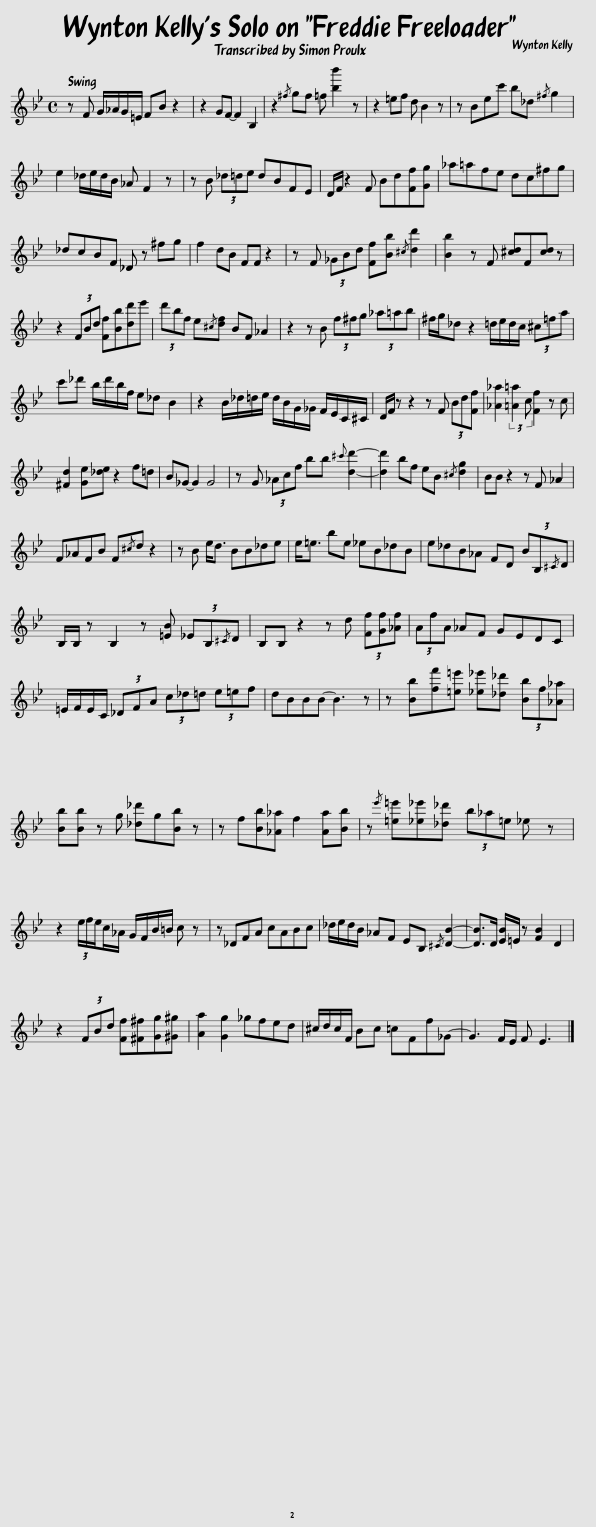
X:1
L:1/8
M:4/4
I:linebreak $
K:Bb
V:1 treble
V:1
 z F G/_A/G/=E/ FB z2 | z2 GF- F2 B,2 | z2{/^f} gf =f [bb']2 z | z2 =ef d B2 z | z Bec' b_d{/^f} g2 |$ %5
 e2 _d/e/d/B/ _A F2 z | z B (3_d=de dBFE | D/F/ z2 F Bd[Ff][Gg] | _a=afe dc^fg |$ _dcBF _D z ^fg | %10
 f2 dB FF z2 | z F (3_GBd [Ff][Bb]{/^c} [dd']2 | [Bb]2 z F [^cd]F[cd] z |$ z2 (3FBd [Ff][Bb][dd']e' | (3d'bf e{/^c}[df] BF _A2 | %15
 z2 z B (3f^fg (3_a=ab | ^f/g/_d z2 =d/e/d/c/ (3^c=fa |$ c'_d' b/d'/b/f/ e_d B2 | z2 B/_d/=d/e/ d/B/G/_G/ F/E/C/^C/ | D/F/ z z2 z F (3Bd[Ff] | %20
 [_A_a]2 (3:2:2[=A=a]2 c [Ff]2 z c |$ [^Fd]2 [Ge][_de] z2 f=d | B_G- G2 G4 | z G (3_Acf bb{^c'} [dd']2- | [dd']2 bf eB{/^c} [dg]2 | %25
 BB z2 z F _A2 |$ F_AFB F{/^c}d z2 | z B e<d BB_de | e<=e be _eB_dB | e_dB_A FD (3BB,{/^C}D |$ %30
 B,/B,/ z B,2 z [=EB] (3_EB,{/^C}D | B,B, z2 z d (3[Ff][Gf][_Af] | (3AfA _AF GEDC |$ =E/F/E/C/ (3_DFA (3c_d=d (3e=ef | dBBB- B3 z | %35
 z [Bb][ff'][=e=e'] [_e_e'][_d_d'] (3[Bb]f[_A_a] |$ [Bb][Bb] z g [_d_d']g[Bb] z | z f[Bb][_A_a] f2 [Aa][Bb] | z{/e'} [=e=e'][_e_e'][_d_d'] (3b_a=e _e z |$ z2 (3e/f/e/c/_A/ G/F/B/=B/ c z | %40
 z _DFA cABc | _d/e/d/B/ _AF EB,{/^C} [DB]2- | [DB]>D [EB]/=E/ z [FB]2 D2 |$ z2 (3FBd [Ff][^F^f][Gg][^G^g] | [Aa]2 [Gg]2 _gfed | %45
 ^c/d/c/F/ Bc =cFf_G- | G3 F/E/ F E3 |] %47
